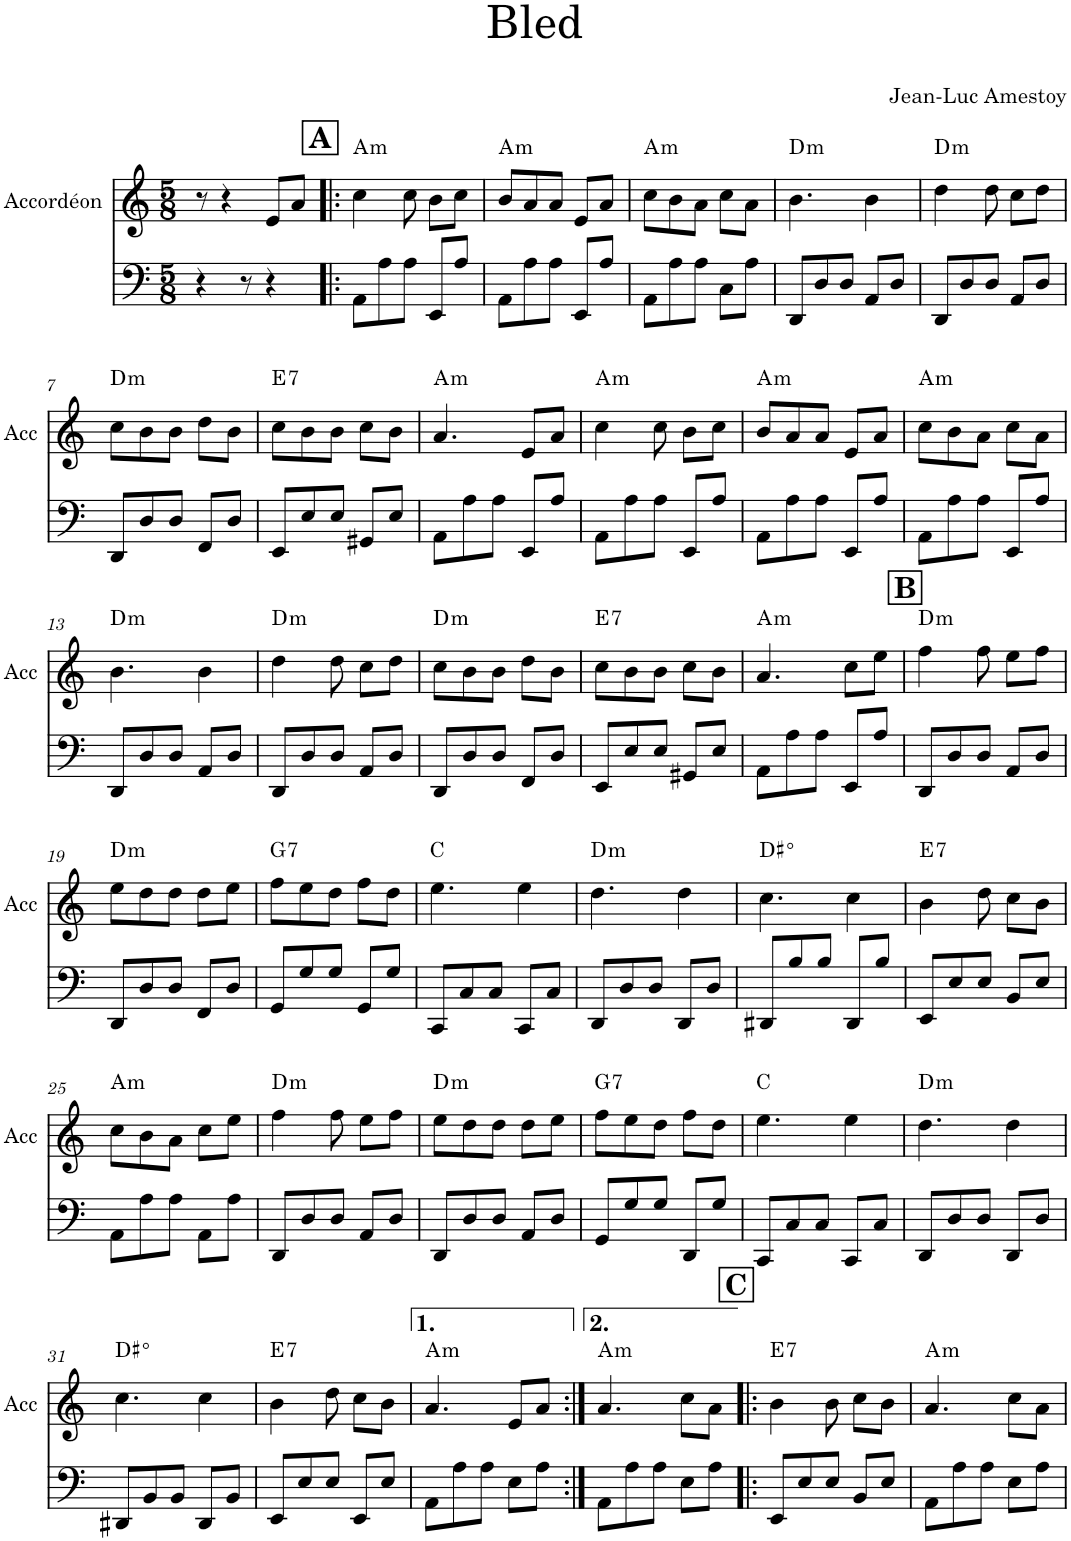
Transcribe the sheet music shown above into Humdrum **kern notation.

**kern	**kern	**harte
*part2	*part1	*part1
*staff2	*staff1	*
*I"Tuba (non spécifié)	*I"Accordéon	*
*I'Tba	*I'Acc	*
*clefF4	*clefG2	*
*k[]	*k[]	*
*M5/8	*M5/8	*
=1	=1	=1
4r	8r	.
.	4r	.
8r	.	.
4r	8e/L	.
.	8a/J	.
!!LO:REH:place=s1:a:B:cj:fs=14:t=A
=2!|:	=2!|:	=2!|:
!	!	!LO:H:kt=m
8AA\L	4cc\	A:min
8A\	.	.
8A\J	8cc\	.
8EE/L	8b\L	.
8A/J	8cc\J	.
=3	=3	=3
!	!	!LO:H:kt=m
8AA\L	8b/L	A:min
8A\	8a/	.
8A\J	8a/J	.
8EE/L	8e/L	.
8A/J	8a/J	.
=4	=4	=4
!	!	!LO:H:kt=m
8AA\L	8cc\L	A:min
8A\	8b\	.
8A\J	8a\J	.
8C\L	8cc\L	.
8A\J	8a\J	.
=5	=5	=5
!	!	!LO:H:kt=m
8DD/L	4.b\	D:min
8D/	.	.
8D/J	.	.
8AA/L	4b\	.
8D/J	.	.
=6	=6	=6
!	!	!LO:H:kt=m
8DD/L	4dd\	D:min
8D/	.	.
8D/J	8dd\	.
8AA/L	8cc\L	.
8D/J	8dd\J	.
!!LO:LB:g=z
=7	=7	=7
!	!	!LO:H:kt=m
8DD/L	8cc\L	D:min
8D/	8b\	.
8D/J	8b\J	.
8FF/L	8dd\L	.
8D/J	8b\J	.
=8	=8	=8
!	!	!LO:H:kt=7
8EE/L	8cc\L	E:7
8E/	8b\	.
8E/J	8b\J	.
8GG#X/L	8cc\L	.
8E/J	8b\J	.
=9	=9	=9
!	!	!LO:H:kt=m
8AA\L	4.a/	A:min
8A\	.	.
8A\J	.	.
8EE/L	8e/L	.
8A/J	8a/J	.
=10	=10	=10
!	!	!LO:H:kt=m
8AA\L	4cc\	A:min
8A\	.	.
8A\J	8cc\	.
8EE/L	8b\L	.
8A/J	8cc\J	.
=11	=11	=11
!	!	!LO:H:kt=m
8AA\L	8b/L	A:min
8A\	8a/	.
8A\J	8a/J	.
8EE/L	8e/L	.
8A/J	8a/J	.
=12	=12	=12
!	!	!LO:H:kt=m
8AA\L	8cc\L	A:min
8A\	8b\	.
8A\J	8a\J	.
8EE/L	8cc\L	.
8A/J	8a\J	.
!!LO:LB:g=z
=13	=13	=13
!	!	!LO:H:kt=m
8DD/L	4.b\	D:min
8D/	.	.
8D/J	.	.
8AA/L	4b\	.
8D/J	.	.
=14	=14	=14
!	!	!LO:H:kt=m
8DD/L	4dd\	D:min
8D/	.	.
8D/J	8dd\	.
8AA/L	8cc\L	.
8D/J	8dd\J	.
=15	=15	=15
!	!	!LO:H:kt=m
8DD/L	8cc\L	D:min
8D/	8b\	.
8D/J	8b\J	.
8FF/L	8dd\L	.
8D/J	8b\J	.
=16	=16	=16
!	!	!LO:H:kt=7
8EE/L	8cc\L	E:7
8E/	8b\	.
8E/J	8b\J	.
8GG#X/L	8cc\L	.
8E/J	8b\J	.
=17	=17	=17
!	!	!LO:H:kt=m
8AA\L	4.a/	A:min
8A\	.	.
8A\J	.	.
8EE/L	8cc\L	.
8A/J	8ee\J	.
!!LO:REH:place=s1:a:B:cj:fs=14:t=B
=18	=18	=18
!	!	!LO:H:kt=m
8DD/L	4ff\	D:min
8D/	.	.
8D/J	8ff\	.
8AA/L	8ee\L	.
8D/J	8ff\J	.
!!LO:LB:g=z
=19	=19	=19
!	!	!LO:H:kt=m
8DD/L	8ee\L	D:min
8D/	8dd\	.
8D/J	8dd\J	.
8FF/L	8dd\L	.
8D/J	8ee\J	.
=20	=20	=20
!	!	!LO:H:kt=7
8GG/L	8ff\L	G:7
8G/	8ee\	.
8G/J	8dd\J	.
8GG/L	8ff\L	.
8G/J	8dd\J	.
=21	=21	=21
8CC/L	4.ee\	C:maj
8C/	.	.
8C/J	.	.
8CC/L	4ee\	.
8C/J	.	.
=22	=22	=22
!	!	!LO:H:kt=m
8DD/L	4.dd\	D:min
8D/	.	.
8D/J	.	.
8DD/L	4dd\	.
8D/J	.	.
=23	=23	=23
!	!	!LO:H:kt=°
8DD#X/L	4.cc\	.
8B/	.	.
8B/J	.	.
8DD#/L	4cc\	.
8B/J	.	.
=24	=24	=24
!	!	!LO:H:kt=7
8EE/L	4b\	E:7
8E/	.	.
8E/J	8dd\	.
8BB/L	8cc\L	.
8E/J	8b\J	.
!!LO:LB:g=z
=25	=25	=25
!	!	!LO:H:kt=m
8AA\L	8cc\L	A:min
8A\	8b\	.
8A\J	8a\J	.
8AA\L	8cc\L	.
8A\J	8ee\J	.
=26	=26	=26
!	!	!LO:H:kt=m
8DD/L	4ff\	D:min
8D/	.	.
8D/J	8ff\	.
8AA/L	8ee\L	.
8D/J	8ff\J	.
=27	=27	=27
!	!	!LO:H:kt=m
8DD/L	8ee\L	D:min
8D/	8dd\	.
8D/J	8dd\J	.
8AA/L	8dd\L	.
8D/J	8ee\J	.
=28	=28	=28
!	!	!LO:H:kt=7
8GG/L	8ff\L	G:7
8G/	8ee\	.
8G/J	8dd\J	.
8DD/L	8ff\L	.
8G/J	8dd\J	.
=29	=29	=29
8CC/L	4.ee\	C:maj
8C/	.	.
8C/J	.	.
8CC/L	4ee\	.
8C/J	.	.
=30	=30	=30
!	!	!LO:H:kt=m
8DD/L	4.dd\	D:min
8D/	.	.
8D/J	.	.
8DD/L	4dd\	.
8D/J	.	.
!!LO:LB:g=z
=31	=31	=31
!	!	!LO:H:kt=°
8DD#X/L	4.cc\	.
8BB/	.	.
8BB/J	.	.
8DD#/L	4cc\	.
8BB/J	.	.
=32	=32	=32
!	!	!LO:H:kt=7
8EE/L	4b\	E:7
8E/	.	.
8E/J	8dd\	.
8EE/L	8cc\L	.
8E/J	8b\J	.
=33	=33	=33
!	!	!LO:H:kt=m
8AA\L	4.a/	A:min
8A\	.	.
8A\J	.	.
8E\L	8e/L	.
8A\J	8a/J	.
!!LO:REH:place=s1:a:B:cj:fs=14:t=C
=34:|!	=34:|!	=34:|!
!	!	!LO:H:kt=m
8AA\L	4.a/	A:min
8A\	.	.
8A\J	.	.
8E\L	8cc\L	.
8A\J	8a\J	.
=35!|:	=35!|:	=35!|:
!	!	!LO:H:kt=7
8EE/L	4b\	E:7
8E/	.	.
8E/J	8b\	.
8BB/L	8cc\L	.
8E/J	8b\J	.
=36	=36	=36
!	!	!LO:H:kt=m
8AA\L	4.a/	A:min
8A\	.	.
8A\J	.	.
8E\L	8cc\L	.
8A\J	8a\J	.
=	=	=
*-	*-	*-
